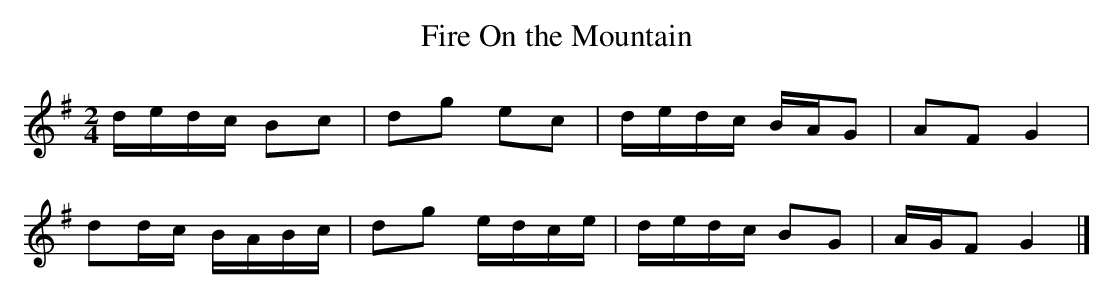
X:1
T:Fire On the Mountain
M:2/4
L:1/8
K:G
d/e/d/c/ Bc       | dg ec       | d/e/d/c/ B/A/G | AF    G2 |
dd/c/    B/A/B/c/ | dg e/d/c/e/ | d/e/d/c/ BG    | A/G/F G2 |]
